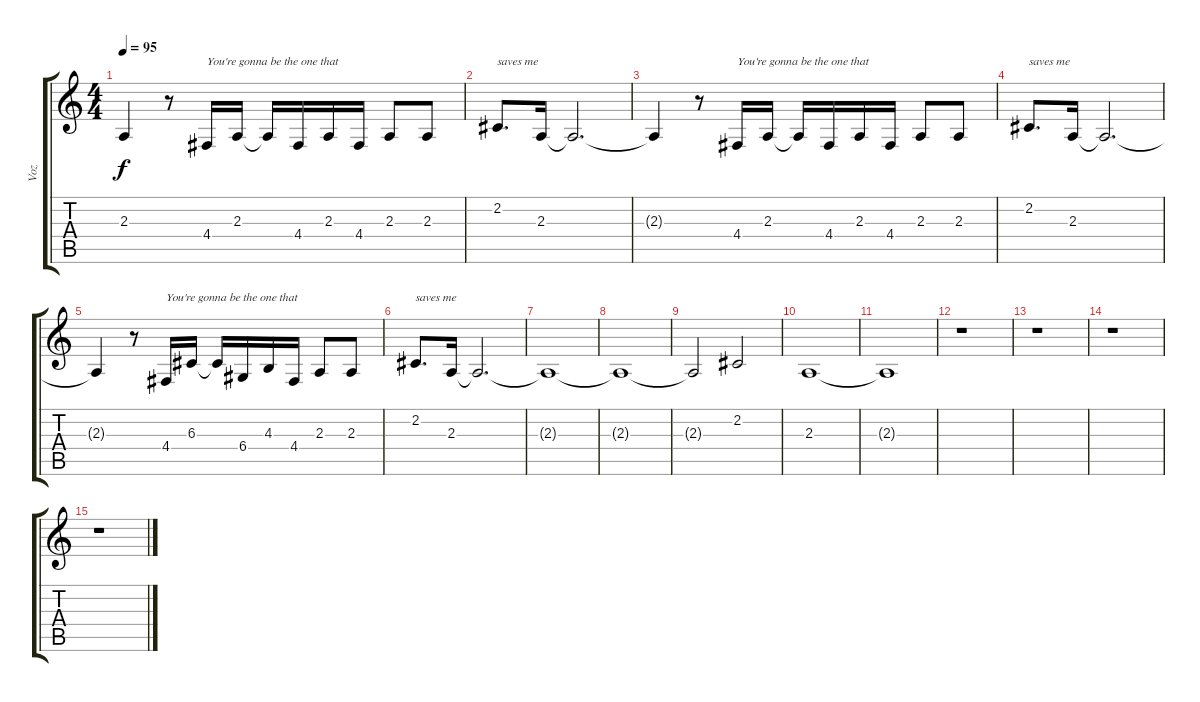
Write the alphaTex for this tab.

\track ("Voz" "Voz") {instrument clarinet}
\staff {score tabs}
\tuning (E4 B3 G3 D3 A2 E2) {hide}
\ts (4 4)
\tempo 95
\clef g2
\ks c
2.3{t}.4{dy f} r.8 4.4.16{txt "You're gonna be the one that"} 2.3.16 2.3{t}.16 4.4.16 2.3.16 4.4.16 2.3.8 2.3.8 |
2.2.8{d txt "saves me"} 2.3.16 2.3{t}.2{d} |
2.3{t}.4 r.8 4.4.16{txt "You're gonna be the one that"} 2.3.16 2.3{t}.16 4.4.16 2.3.16 4.4.16 2.3.8 2.3.8 |
2.2.8{d txt "saves me"} 2.3.16 2.3{t}.2{d} |
2.3{t}.4 r.8 4.4.16{txt "You're gonna be the one that"} 6.3.16 6.3{t}.16 6.4.16 4.3.16 4.4.16 2.3.8 2.3.8 |
2.2.8{d txt "saves me"} 2.3.16 2.3{t}.2{d} |
2.3{t}.1 |
2.3{t}.1 |
2.3{t}.2 2.2.2 |
2.3.1 |
2.3{t}.1 |
r.1 |
r.1 |
r.1 |
r.1
